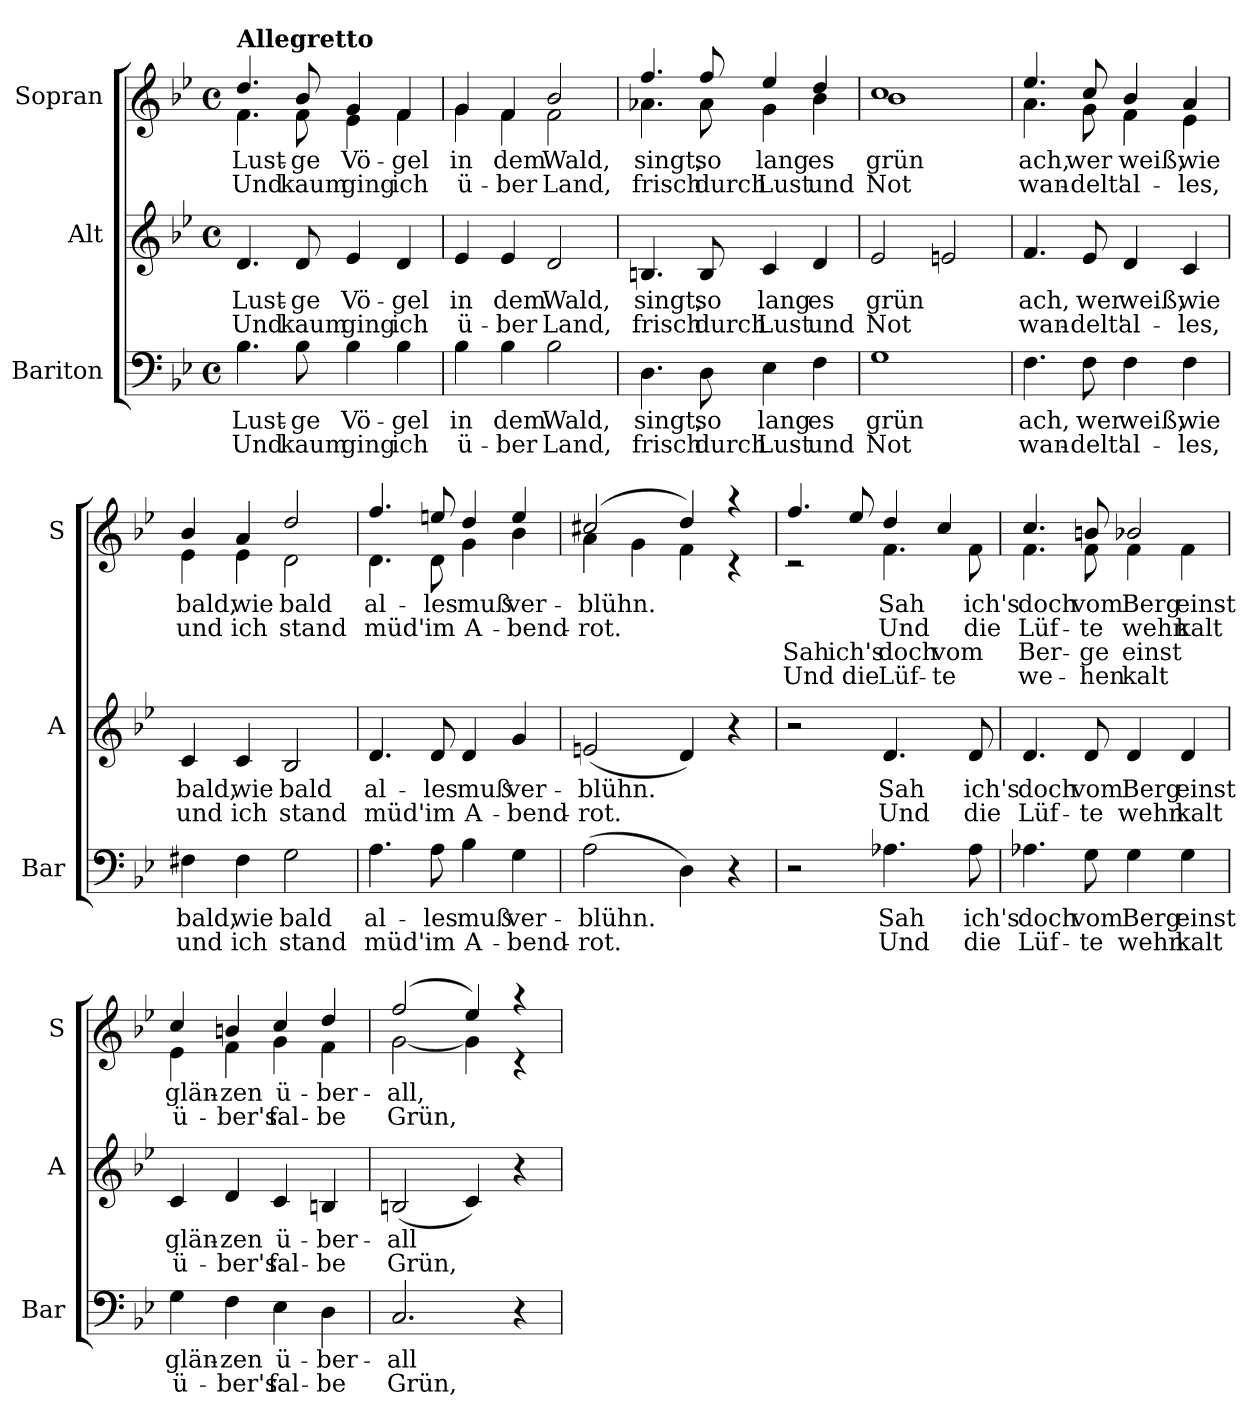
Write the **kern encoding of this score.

**kern	**text	**text	**kern	**text	**text	**kern	**text	**text	**text	**text
*part3	*part3	*part3	*part2	*part2	*part2	*part1	*part1	*part1	*part1	*part1
*staff3	*staff3	*staff3	*staff2	*staff2	*staff2	*staff1	*staff1	*staff1	*staff1	*staff1
*I"Bariton	*	*	*I"Alt	*	*	*I"Sopran	*	*	*	*
*I'Bar	*	*	*I'A	*	*	*I'S	*	*	*	*
*clefF4	*	*	*clefG2	*	*	*clefG2	*	*	*	*
*k[b-e-]	*	*	*k[b-e-]	*	*	*k[b-e-]	*	*	*	*
*B-:	*	*	*B-:	*	*	*B-:	*	*	*	*
*M4/4	*	*	*M4/4	*	*	*M4/4	*	*	*	*
*met(c)	*	*	*met(c)	*	*	*met(c)	*	*	*	*
=1	=1	=1	=1	=1	=1	=1	=1	=1	=1	=1
*	*	*	*	*	*	*^	*	*	*	*
!	!	!	!	!	!	!LO:TX:a:B:t=Allegretto	!	!	!	!	!
4.B-	Lust-	Und	4.d	Lust-	Und	4.dd	4.f	Lust-	Und	.	.
8B-	-ge	kaum	8d	-ge	kaum	8b-	8f	-ge	kaum	.	.
4B-	Vö-	ging	4e-	Vö-	ging	4g	4e-	Vö-	ging	.	.
4B-	-gel	ich	4d	-gel	ich	4f	4f	-gel	ich	.	.
=	=	=	=	=	=	=	=	=	=	=	=
4B-	in	ü-	4e-	in	ü-	4g	4g	in	ü-	.	.
4B-	dem	-ber	4e-	dem	-ber	4f	4f	dem	-ber	.	.
2B-	Wald,	Land,	2d	Wald,	Land,	2b-	2f	Wald,	Land,	.	.
=	=	=	=	=	=	=	=	=	=	=	=
4.D	singt,	frisch	4.Bn	singt,	frisch	4.ff	4.a-X	singt,	frisch	.	.
8D	so	durch	8B	so	durch	8ff	8a-	so	durch	.	.
4E-	lang	Lust	4c	lang	Lust	4ee-	4g	lang	Lust	.	.
4F	es	und	4d	es	und	4dd	4b-	es	und	.	.
=	=	=	=	=	=	=	=	=	=	=	=
1G	grün	Not	2e-	grün	Not	1cc	1b-	grün	Not	.	.
.	.	.	2en	.	.	.	.	.	.	.	.
=	=	=	=	=	=	=	=	=	=	=	=
4.F	ach,	wan-	4.f	ach,	wan-	4.ee-	4.a	ach,	wan-	.	.
8F	wer	-delt'	8e-	wer	-delt'	8cc	8g	wer	-delt'	.	.
4F	weiß,	al-	4d	weiß,	al-	4b-	4f	weiß,	al-	.	.
4F	wie	-les,	4c	wie	-les,	4a	4e-	wie	-les,	.	.
=	=	=	=	=	=	=	=	=	=	=	=
4F#X	bald,	und	4c	bald,	und	4b-	4e-	bald,	und	.	.
4F#	wie	ich	4c	wie	ich	4a	4e-	wie	ich	.	.
2G	bald	stand	2B-	bald	stand	2dd	2d	bald	stand	.	.
=	=	=	=	=	=	=	=	=	=	=	=
4.A	al-	müd'	4.d	al-	müd'	4.ff	4.d	al-	müd'	.	.
8A	-les	im	8d	-les	im	8een	8d	-les	im	.	.
4B-	muß	A-	4d	muß	A-	4dd	4g	muß	A-	.	.
4G	ver-	-bend-	4g	ver-	-bend-	4ee	4b-	ver-	-bend-	.	.
=	=	=	=	=	=	=	=	=	=	=	=
(2A	-blühn.	-rot.	(2en	-blühn.	-rot.	(2cc#X	4a	-blühn.	-rot.	.	.
.	.	.	.	.	.	.	4g	.	.	.	.
4D)	.	.	4d)	.	.	4dd)	4f	.	.	.	.
4r	.	.	4r	.	.	4raa	4rc	.	.	.	.
=	=	=	=	=	=	=	=	=	=	=	=
2r	.	.	2r	.	.	4.ff	2rc	.	.	Sah	Und
.	.	.	.	.	.	8ee-	.	.	.	ich's	die
4.A-X	Sah	Und	4.d	Sah	Und	4dd	4.f	Sah	Und	doch	Lüf-
.	.	.	.	.	.	4cc	.	.	.	vom	-te
8A-	ich's	die	8d	ich's	die	.	8f	ich's	die	.	.
=	=	=	=	=	=	=	=	=	=	=	=
4.A-X	doch	Lüf-	4.d	doch	Lüf-	4.cc	4.f	doch	Lüf-	Ber-	we-
8G	vom	-te	8d	vom	-te	8bn	8f	vom	-te	-ge	-hen
4G	Berg	wehn	4d	Berg	wehn	2b-X	4f	Berg	wehn	einst	kalt
4G	einst	kalt	4d	einst	kalt	.	4f	einst	kalt	.	.
=	=	=	=	=	=	=	=	=	=	=	=
4G	glän-	ü-	4c	glän-	ü-	4cc	4e-	glän-	ü-	.	.
4F	-zen	-ber's	4d	-zen	-ber's	4bn	4f	-zen	-ber's	.	.
4E-	ü-	fal-	4c	ü-	fal-	4cc	4g	ü-	fal-	.	.
4D	-ber-	-be	4Bn	-ber-	-be	4dd	4f	-ber-	-be	.	.
=	=	=	=	=	=	=	=	=	=	=	=
2.C	-all	Grün,	(2Bn	-all	Grün,	(2ff	[2g	-all,	Grün,	.	.
.	.	.	4c)	.	.	4ee-)	4g]	.	.	.	.
4r	.	.	4r	.	.	4raa	4rc	.	.	.	.
*	*	*	*	*	*	*v	*v	*	*	*	*
=	=	=	=	=	=	=	=	=	=	=
*-	*-	*-	*-	*-	*-	*-	*-	*-	*-	*-
